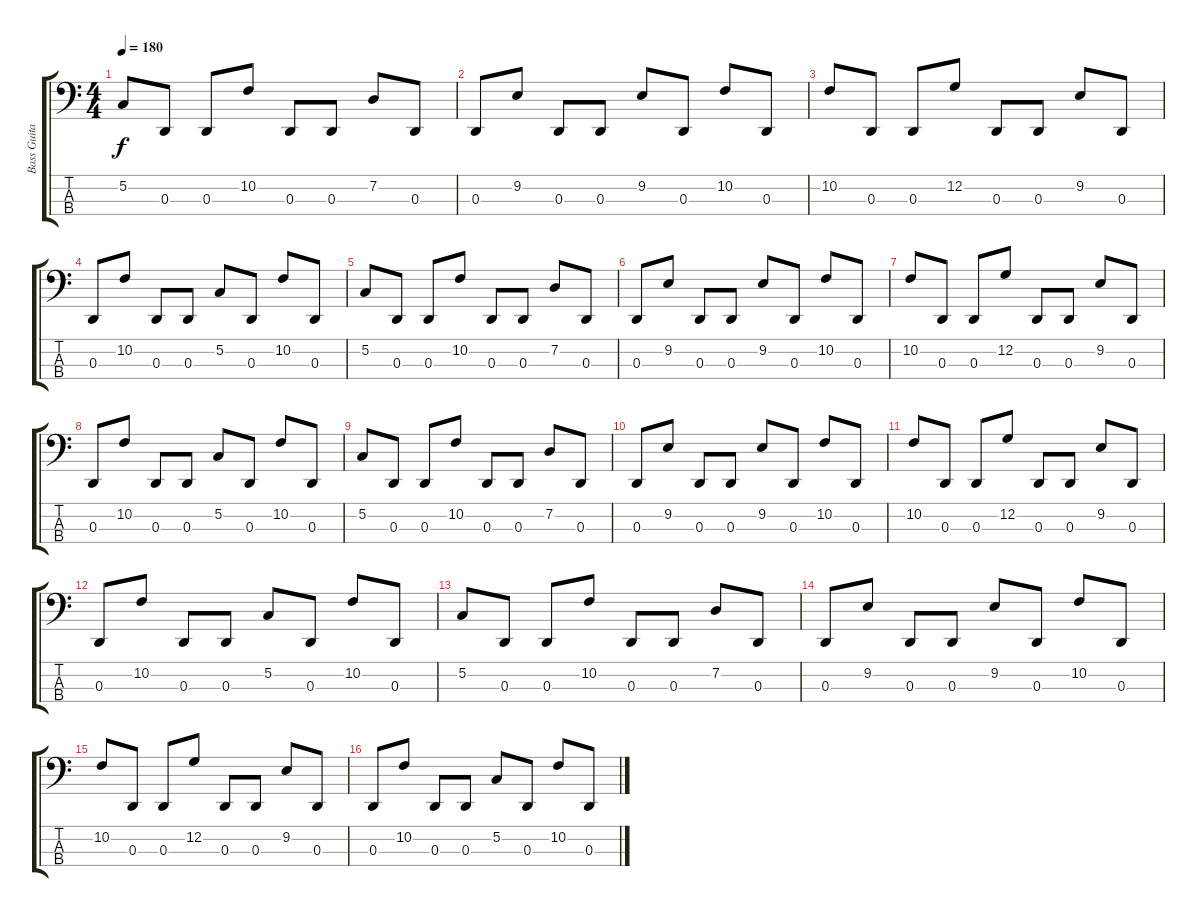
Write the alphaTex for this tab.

\track ("Bass Guitar" "Bass Guita") {instrument electricbassfinger}
\staff {score tabs}
\tuning (C2 G1 D1 A0) {hide}
\ts (4 4)
\tempo 180
\clef f4
\ks c
5.2.8{dy f instrument electricbassfinger} 0.3.8 0.3.8 10.2.8 0.3.8 0.3.8 7.2.8 0.3.8 |
0.3.8 9.2.8 0.3.8 0.3.8 9.2.8 0.3.8 10.2.8 0.3.8 |
10.2.8 0.3.8 0.3.8 12.2.8 0.3.8 0.3.8 9.2.8 0.3.8 |
0.3.8 10.2.8 0.3.8 0.3.8 5.2.8 0.3.8 10.2.8 0.3.8 |
5.2.8 0.3.8 0.3.8 10.2.8 0.3.8 0.3.8 7.2.8 0.3.8 |
0.3.8 9.2.8 0.3.8 0.3.8 9.2.8 0.3.8 10.2.8 0.3.8 |
10.2.8 0.3.8 0.3.8 12.2.8 0.3.8 0.3.8 9.2.8 0.3.8 |
0.3.8 10.2.8 0.3.8 0.3.8 5.2.8 0.3.8 10.2.8 0.3.8 |
5.2.8 0.3.8 0.3.8 10.2.8 0.3.8 0.3.8 7.2.8 0.3.8 |
0.3.8 9.2.8 0.3.8 0.3.8 9.2.8 0.3.8 10.2.8 0.3.8 |
10.2.8 0.3.8 0.3.8 12.2.8 0.3.8 0.3.8 9.2.8 0.3.8 |
0.3.8 10.2.8 0.3.8 0.3.8 5.2.8 0.3.8 10.2.8 0.3.8 |
5.2.8 0.3.8 0.3.8 10.2.8 0.3.8 0.3.8 7.2.8 0.3.8 |
0.3.8 9.2.8 0.3.8 0.3.8 9.2.8 0.3.8 10.2.8 0.3.8 |
10.2.8 0.3.8 0.3.8 12.2.8 0.3.8 0.3.8 9.2.8 0.3.8 |
0.3.8 10.2.8 0.3.8 0.3.8 5.2.8 0.3.8 10.2.8 0.3.8
